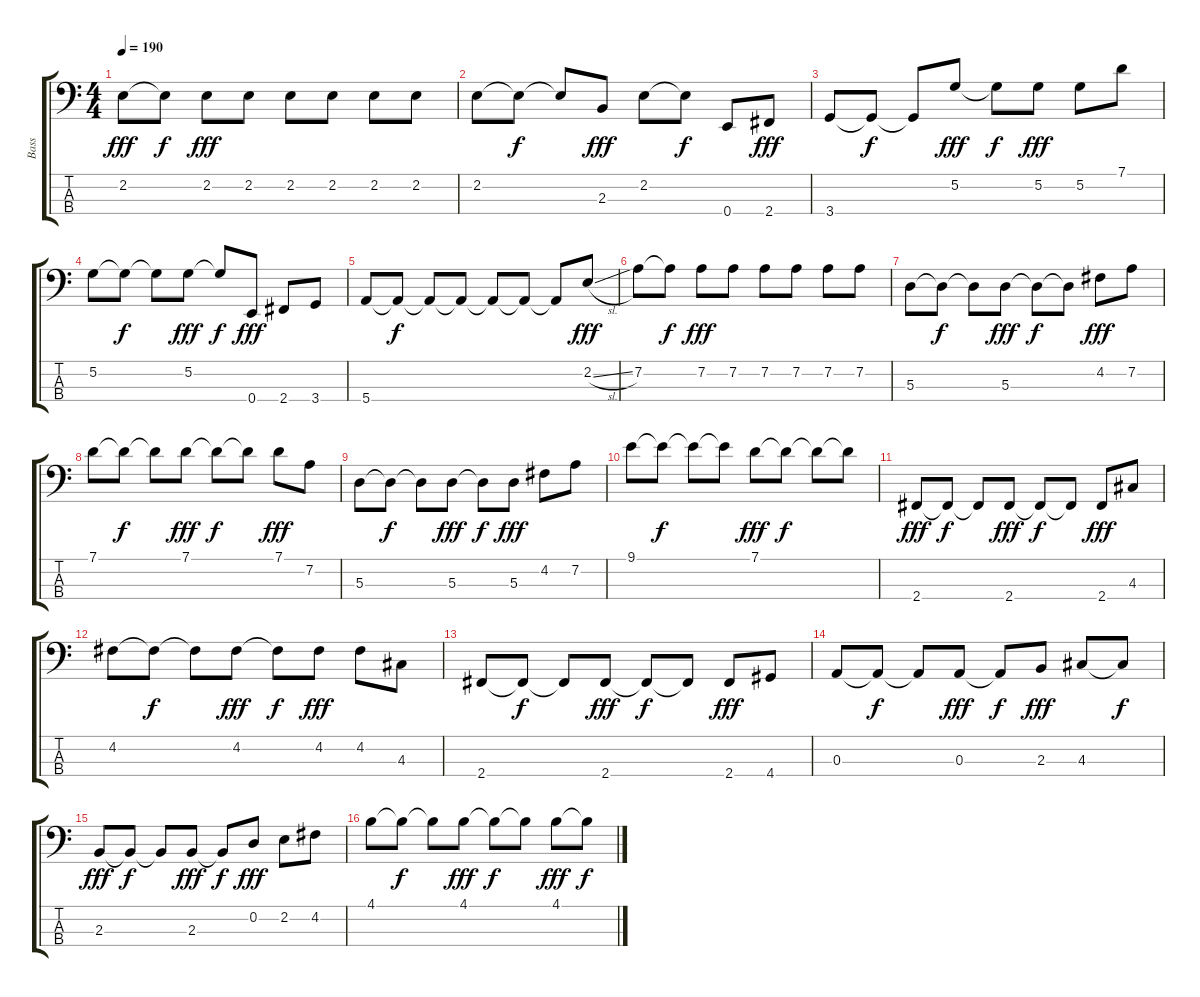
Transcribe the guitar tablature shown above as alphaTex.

\track ("Bass" "Bass") {instrument electricbassfinger}
\staff {score tabs}
\tuning (G2 D2 A1 E1) {hide}
\ts (4 4)
\tempo 190
\clef f4
\ks c
2.2.8{dy fff} 2.2{t}.8{dy f} 2.2.8{dy fff} 2.2.8 2.2.8 2.2.8 2.2.8 2.2.8 |
2.2.8 2.2{t}.8{dy f} 2.2{t}.8 2.3.8{dy fff} 2.2.8 2.2{t}.8{dy f} 0.4.8 2.4.8{dy fff} |
3.4.8 3.4{t}.8{dy f} 3.4{t}.8 5.2.8{dy fff} 5.2{t}.8{dy f} 5.2.8{dy fff} 5.2.8 7.1.8 |
5.2.8 5.2{t}.8{dy f} 5.2{t}.8 5.2.8{dy fff} 5.2{t}.8{dy f} 0.4.8{dy fff} 2.4.8 3.4.8 |
5.4.8 5.4{t}.8{dy f} 5.4{t}.8 5.4{t}.8 5.4{t}.8 5.4{t}.8 5.4{t}.8 2.2{sl}.8{dy fff} |
7.2.8 7.2{t}.8{dy f} 7.2.8{dy fff} 7.2.8 7.2.8 7.2.8 7.2.8 7.2.8 |
5.3.8 5.3{t}.8{dy f} 5.3{t}.8 5.3.8{dy fff} 5.3{t}.8{dy f} 5.3{t}.8 4.2.8{dy fff} 7.2.8 |
7.1.8 7.1{t}.8{dy f} 7.1{t}.8 7.1.8{dy fff} 7.1{t}.8{dy f} 7.1{t}.8 7.1.8{dy fff} 7.2.8 |
5.3.8 5.3{t}.8{dy f} 5.3{t}.8 5.3.8{dy fff} 5.3{t}.8{dy f} 5.3.8{dy fff} 4.2.8 7.2.8 |
9.1.8 9.1{t}.8{dy f} 9.1{t}.8 9.1{t}.8 7.1.8{dy fff} 7.1{t}.8{dy f} 7.1{t}.8 7.1{t}.8 |
2.4.8{dy fff} 2.4{t}.8{dy f} 2.4{t}.8 2.4.8{dy fff} 2.4{t}.8{dy f} 2.4{t}.8 2.4.8{dy fff} 4.3.8 |
4.2.8 4.2{t}.8{dy f} 4.2{t}.8 4.2.8{dy fff} 4.2{t}.8{dy f} 4.2.8{dy fff} 4.2.8 4.3.8 |
2.4.8 2.4{t}.8{dy f} 2.4{t}.8 2.4.8{dy fff} 2.4{t}.8{dy f} 2.4{t}.8 2.4.8{dy fff} 4.4.8 |
0.3.8 0.3{t}.8{dy f} 0.3{t}.8 0.3.8{dy fff} 0.3{t}.8{dy f} 2.3.8{dy fff} 4.3.8 4.3{t}.8{dy f} |
2.3.8{dy fff} 2.3{t}.8{dy f} 2.3{t}.8 2.3.8{dy fff} 2.3{t}.8{dy f} 0.2.8{dy fff} 2.2.8 4.2.8 |
4.1.8 4.1{t}.8{dy f} 4.1{t}.8 4.1.8{dy fff} 4.1{t}.8{dy f} 4.1{t}.8 4.1.8{dy fff} 4.1{t}.8{dy f}
